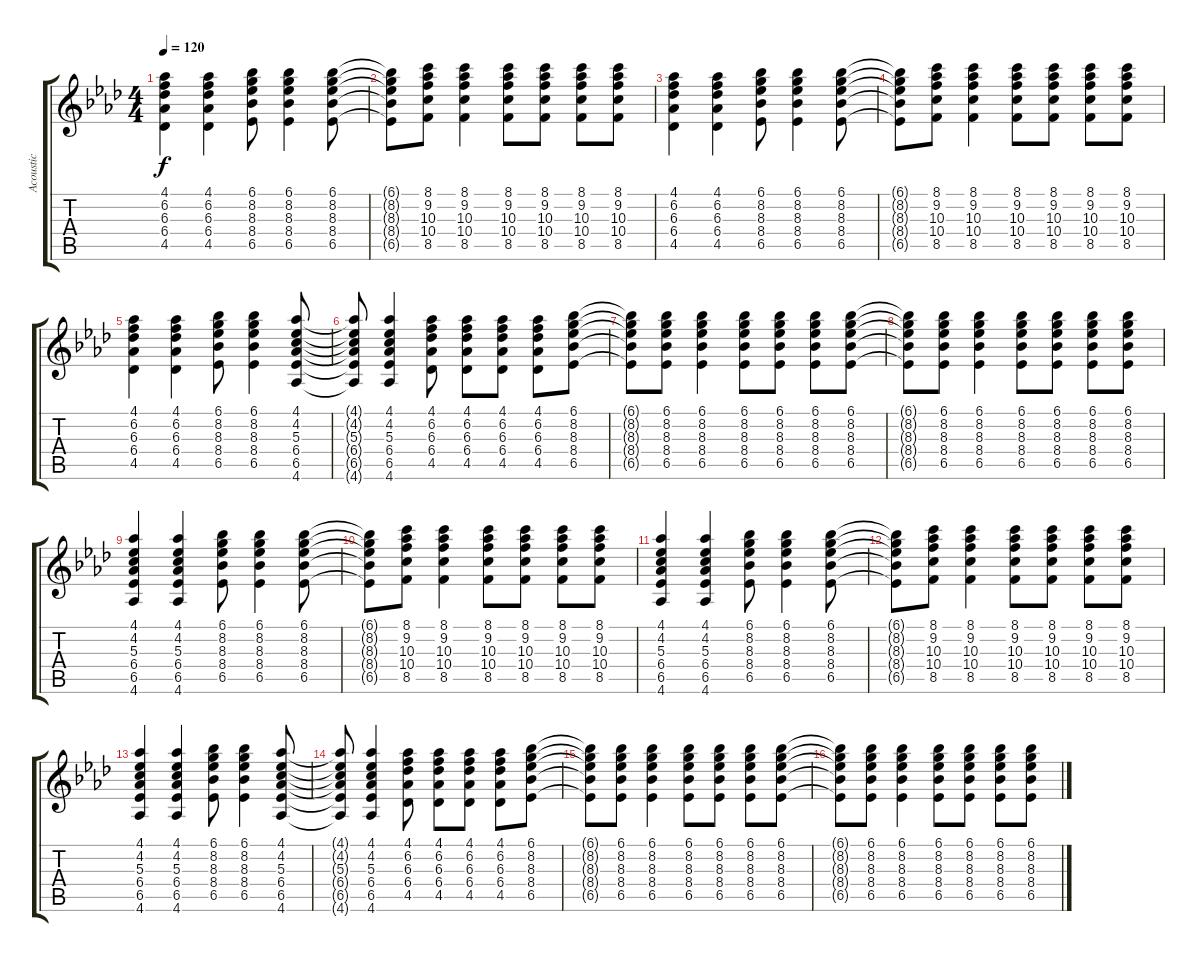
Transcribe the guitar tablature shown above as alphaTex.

\track ("Acoustic" "Acoustic") {instrument acousticguitarsteel}
\staff {score tabs}
\tuning (E4 B3 G3 D3 A2 E2) {hide}
\ts (4 4)
\tempo 120
\clef g2
\ks ab
(4.1 6.2 6.3 6.4 4.5).4{dy f} (4.1 6.2 6.3 6.4 4.5).4 (6.1 8.2 8.3 8.4 6.5).8 (6.1 8.2 8.3 8.4 6.5).4 (6.1 8.2 8.3 8.4 6.5).8 |
(6.1{t} 8.2{t} 8.3{t} 8.4{t} 6.5{t}).8 (8.1 9.2 10.3 10.4 8.5).8 (8.1 9.2 10.3 10.4 8.5).4 (8.1 9.2 10.3 10.4 8.5).8 (8.1 9.2 10.3 10.4 8.5).8 (8.1 9.2 10.3 10.4 8.5).8 (8.1 9.2 10.3 10.4 8.5).8 |
(4.1 6.2 6.3 6.4 4.5).4 (4.1 6.2 6.3 6.4 4.5).4 (6.1 8.2 8.3 8.4 6.5).8 (6.1 8.2 8.3 8.4 6.5).4 (6.1 8.2 8.3 8.4 6.5).8 |
(6.1{t} 8.2{t} 8.3{t} 8.4{t} 6.5{t}).8 (8.1 9.2 10.3 10.4 8.5).8 (8.1 9.2 10.3 10.4 8.5).4 (8.1 9.2 10.3 10.4 8.5).8 (8.1 9.2 10.3 10.4 8.5).8 (8.1 9.2 10.3 10.4 8.5).8 (8.1 9.2 10.3 10.4 8.5).8 |
(4.1 6.2 6.3 6.4 4.5).4 (4.1 6.2 6.3 6.4 4.5).4 (6.1 8.2 8.3 8.4 6.5).8 (6.1 8.2 8.3 8.4 6.5).4 (4.1 4.2 5.3 6.4 6.5 4.6).8 |
(4.1{t} 4.2{t} 5.3{t} 6.4{t} 6.5{t} 4.6{t}).8 (4.1 4.2 5.3 6.4 6.5 4.6).4 (4.1 6.2 6.3 6.4 4.5).8 (4.1 6.2 6.3 6.4 4.5).8 (4.1 6.2 6.3 6.4 4.5).8 (4.1 6.2 6.3 6.4 4.5).8 (6.1 8.2 8.3 8.4 6.5).8 |
(6.1{t} 8.2{t} 8.3{t} 8.4{t} 6.5{t}).8 (6.1 8.2 8.3 8.4 6.5).8 (6.1 8.2 8.3 8.4 6.5).4 (6.1 8.2 8.3 8.4 6.5).8 (6.1 8.2 8.3 8.4 6.5).8 (6.1 8.2 8.3 8.4 6.5).8 (6.1 8.2 8.3 8.4 6.5).8 |
(6.1{t} 8.2{t} 8.3{t} 8.4{t} 6.5{t}).8 (6.1 8.2 8.3 8.4 6.5).8 (6.1 8.2 8.3 8.4 6.5).4 (6.1 8.2 8.3 8.4 6.5).8 (6.1 8.2 8.3 8.4 6.5).8 (6.1 8.2 8.3 8.4 6.5).8 (6.1 8.2 8.3 8.4 6.5).8 |
(4.1 4.2 5.3 6.4 6.5 4.6).4 (4.1 4.2 5.3 6.4 6.5 4.6).4 (6.1 8.2 8.3 8.4 6.5).8 (6.1 8.2 8.3 8.4 6.5).4 (6.1 8.2 8.3 8.4 6.5).8 |
(6.1{t} 8.2{t} 8.3{t} 8.4{t} 6.5{t}).8 (8.1 9.2 10.3 10.4 8.5).8 (8.1 9.2 10.3 10.4 8.5).4 (8.1 9.2 10.3 10.4 8.5).8 (8.1 9.2 10.3 10.4 8.5).8 (8.1 9.2 10.3 10.4 8.5).8 (8.1 9.2 10.3 10.4 8.5).8 |
(4.1 4.2 5.3 6.4 6.5 4.6).4 (4.1 4.2 5.3 6.4 6.5 4.6).4 (6.1 8.2 8.3 8.4 6.5).8 (6.1 8.2 8.3 8.4 6.5).4 (6.1 8.2 8.3 8.4 6.5).8 |
(6.1{t} 8.2{t} 8.3{t} 8.4{t} 6.5{t}).8 (8.1 9.2 10.3 10.4 8.5).8 (8.1 9.2 10.3 10.4 8.5).4 (8.1 9.2 10.3 10.4 8.5).8 (8.1 9.2 10.3 10.4 8.5).8 (8.1 9.2 10.3 10.4 8.5).8 (8.1 9.2 10.3 10.4 8.5).8 |
(4.1 4.2 5.3 6.4 6.5 4.6).4 (4.1 4.2 5.3 6.4 6.5 4.6).4 (6.1 8.2 8.3 8.4 6.5).8 (6.1 8.2 8.3 8.4 6.5).4 (4.1 4.2 5.3 6.4 6.5 4.6).8 |
(4.1{t} 4.2{t} 5.3{t} 6.4{t} 6.5{t} 4.6{t}).8 (4.1 4.2 5.3 6.4 6.5 4.6).4 (4.1 6.2 6.3 6.4 4.5).8 (4.1 6.2 6.3 6.4 4.5).8 (4.1 6.2 6.3 6.4 4.5).8 (4.1 6.2 6.3 6.4 4.5).8 (6.1 8.2 8.3 8.4 6.5).8 |
(6.1{t} 8.2{t} 8.3{t} 8.4{t} 6.5{t}).8 (6.1 8.2 8.3 8.4 6.5).8 (6.1 8.2 8.3 8.4 6.5).4 (6.1 8.2 8.3 8.4 6.5).8 (6.1 8.2 8.3 8.4 6.5).8 (6.1 8.2 8.3 8.4 6.5).8 (6.1 8.2 8.3 8.4 6.5).8 |
(6.1{t} 8.2{t} 8.3{t} 8.4{t} 6.5{t}).8 (6.1 8.2 8.3 8.4 6.5).8 (6.1 8.2 8.3 8.4 6.5).4 (6.1 8.2 8.3 8.4 6.5).8 (6.1 8.2 8.3 8.4 6.5).8 (6.1 8.2 8.3 8.4 6.5).8 (6.1 8.2 8.3 8.4 6.5).8
